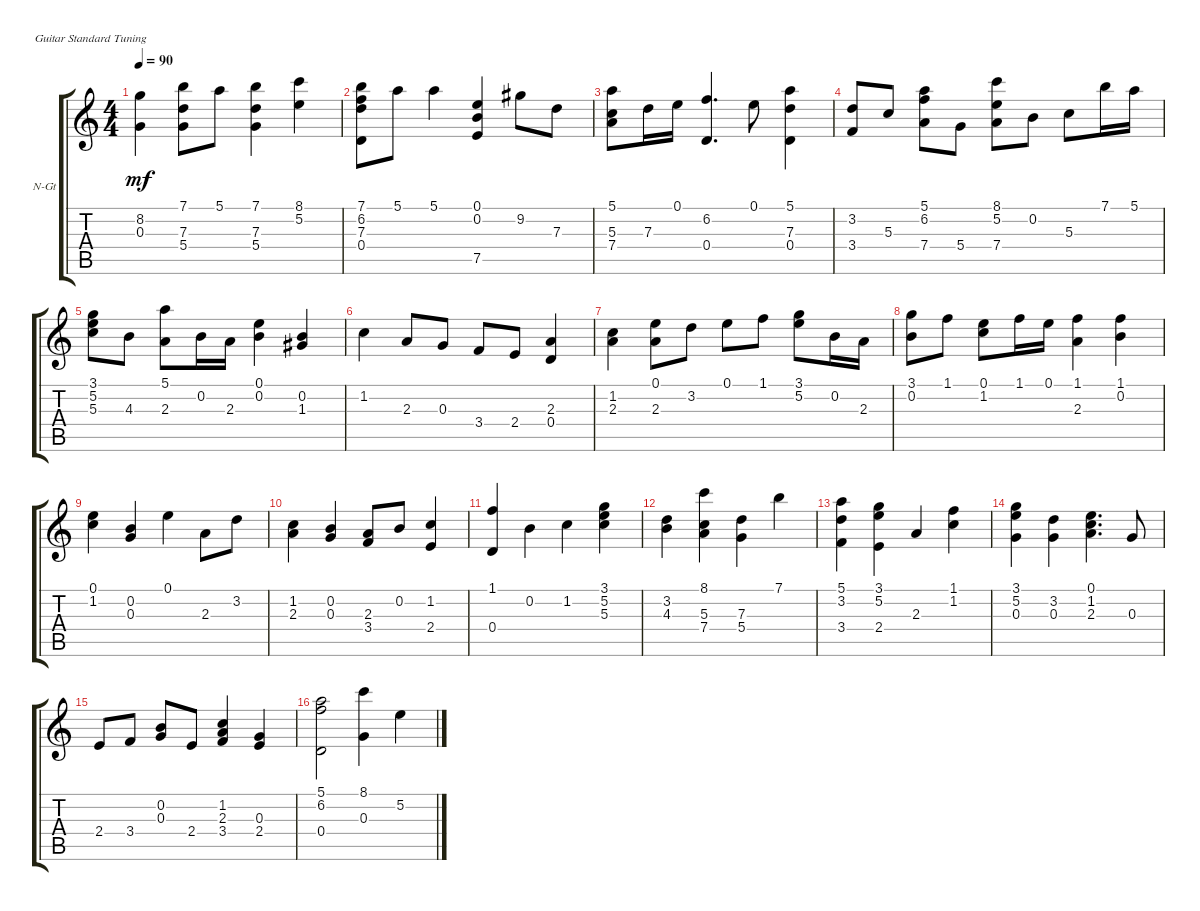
\defaultSystemsLayout 4
\bracketExtendMode groupsimilarinstruments
\firstSystemTrackNameOrientation horizontal
\otherSystemsTrackNameOrientation horizontal
\track ("Nylon Guitar" "N-Gt") {instrument acousticguitarnylon}
\staff {score tabs}
\tuning (E4 B3 G3 D3 A2 E2)
\ts (4 4)
\tempo 90
\clef g2
\ks c
(0.3 8.2).4{dy mf} (7.1 7.3 5.4).8 5.1.8 (7.1 7.3 5.4).4 (5.2 8.1).4 |
(7.1 6.2 7.3 0.4).8 5.1.8 5.1.4 (0.1 0.2 7.5).4 9.2.8 7.3.8 |
(5.1 5.3 7.4).8 7.3.16 0.1.16 (0.4 6.2).4{d} 0.1.8 (5.1 0.4 7.3).4 |
(3.2 3.4).8 5.3.8 (5.1 6.2 7.4).8 5.4.8 (5.2 8.1 7.4).8 0.2.8 5.3.8 7.1.16 5.1.16 |
(3.1 5.2 5.3).8 4.3.8 (2.3 5.1).8 0.2.16 2.3.16 (0.2 0.1).4 (0.2 1.3).4 |
1.2.4 2.3.8 0.3.8 3.4.8 2.4.8 (0.4 2.3).4 |
(1.2 2.3).4 (2.3 0.1).8 3.2.8 0.1.8 1.1.8 (3.1 5.2).8 0.2.16 2.3.16 |
(3.1 0.2).8 1.1.8 (0.1 1.2).8 1.1.16 0.1.16 (1.1 2.3).4 (1.1 0.2).4 |
(0.1 1.2).4 (0.2 0.3).4 0.1.4 2.3.8 3.2.8 |
(1.2 2.3).4 (0.2 0.3).4 (2.3 3.4).8 0.2.8 (1.2 2.4).4 |
(1.1 0.4).4 0.2.4 1.2.4 (3.1 5.2 5.3).4 |
(3.2 4.3).4 (5.3 7.4 8.1).4 (7.3 5.4).4 7.1.4 |
(5.1 3.2 3.4).4 (3.1 5.2 2.4).4 2.3.4 (1.1 1.2).4 |
(3.1 5.2 0.3).4 (3.2 0.3).4 (0.1 1.2 2.3).4{d} 0.3.8 |
2.4.8 3.4.8 (0.2 0.3).8 2.4.8 (1.2 2.3 3.4).4 (0.3 2.4).4 |
(5.1 6.2 0.4).2 (8.1 0.3).4 5.2.4
